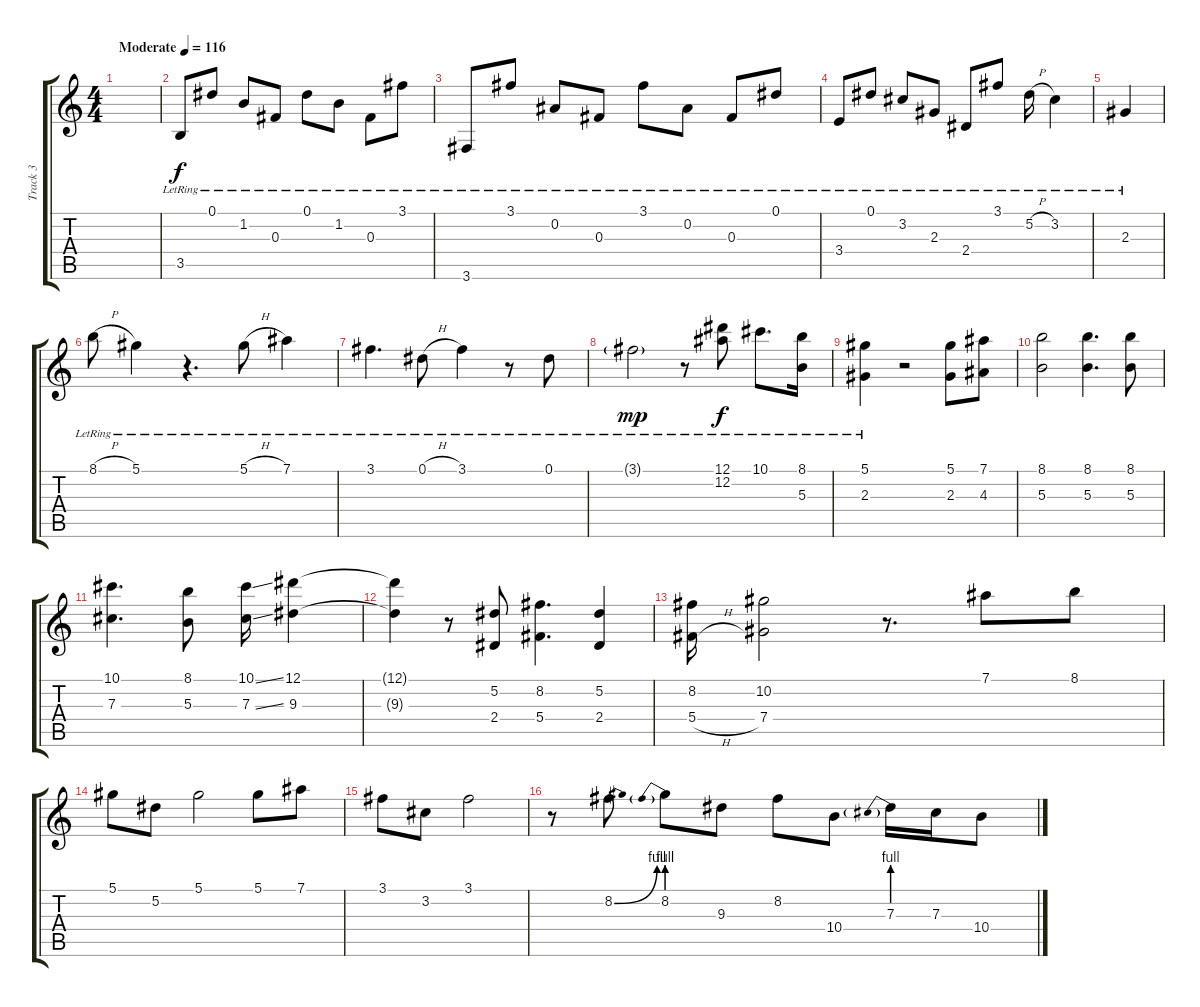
\track ("Track 3" "Track 3") {instrument acousticguitarsteel}
\staff {score tabs}
\tuning (Eb4 Bb3 Gb3 Db3 Ab2 Eb2) {hide}
\ts (4 4)
\tempo (116 "Moderate")
\clef g2
\ks c
|
3.5{lr}.8 0.1{lr}.8 1.2{lr}.8 0.3{lr}.8 0.1{lr}.8 1.2{lr}.8 0.3{lr}.8 3.1{lr}.8 |
3.6{lr}.8 3.1{lr}.8 0.2{lr}.8 0.3{lr}.8 3.1{lr}.8 0.2{lr}.8 0.3{lr}.8 0.1{lr}.8 |
3.4{lr}.8 0.1{lr}.8 3.2{lr}.8 2.3{lr}.8 2.4{lr}.8 3.1{lr}.8 5.2{h lr}.16 3.2{lr}.4 |
2.3{lr}.4 |
8.1{h lr}.8{volume 16} 5.1{lr}.4 r.4{d} 5.1{h lr}.8 7.1{lr}.4 |
3.1{lr}.4{d} 0.1{h lr}.8 3.1{lr}.4 r.8 0.1{lr}.8 |
3.1{g lr}.2{dy mp} r.8 (12.1{lr} 12.2{lr}).8{dy f} 10.1{lr}.8{d} (8.1{lr} 5.3{lr}).16 |
(5.1{lr} 2.3{lr}).4 r.2 (5.1 2.3).8 (7.1 4.3).8 |
(8.1 5.3).2 (8.1 5.3).4{d} (8.1 5.3).8 |
(10.1 7.3).4{d} (8.1 5.3).8 (10.1{ss} 7.3{ss}).16 (12.1 9.3).4 |
(12.1{t} 9.3{t}).4 r.8 (5.2 2.4).8 (8.2 5.4).4{d} (5.2 2.4).4 |
(8.2 5.4{h}).16 (10.2 7.4).2 r.8{d} 7.1.8 8.1.8 |
5.1.8 5.2.8 5.1.2 5.1.8 7.1.8 |
3.1.8 3.2.8 3.1.2 |
r.8 8.2{be (bend 0 0 60 4)}.8 8.2{be (prebend 0 4 60 4)}.8 9.3.8 8.2.8 10.4.8 7.3{be (prebend 0 4 60 4)}.16 7.3.16 10.4.8
